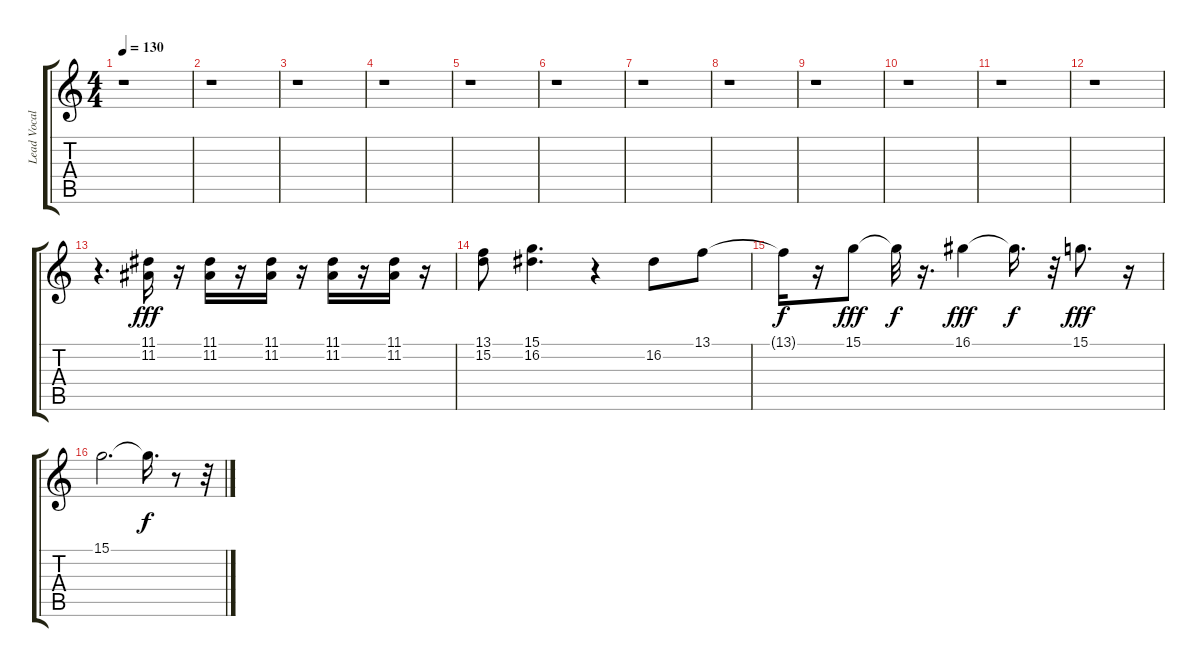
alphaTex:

\track ("Lead Vocals" "Lead Vocal") {instrument synthbrass1}
\staff {score tabs}
\tuning (E4 B3 G3 D3 A2 E2) {hide}
\ts (4 4)
\tempo 130
\clef g2
\ks c
r.1{dy f} |
r.1 |
r.1 |
r.1 |
r.1 |
r.1 |
r.1 |
r.1 |
r.1 |
r.1 |
r.1 |
r.1 |
r.4{d} (11.1 11.2).16{dy fff} r.16 (11.1 11.2).16 r.16 (11.1 11.2).16 r.16 (11.1 11.2).16 r.16 (11.1 11.2).16 r.16 |
(13.1 15.2).8 (15.1 16.2).4{d} r.4 16.2.8 13.1.8 |
13.1{t}.16{dy f} r.16 15.1.8{dy fff} 15.1{t}.32{dy f} r.16{d} 16.1.4{dy fff} 16.1{t}.16{d dy f} r.32 15.1.8{d dy fff} r.16 |
15.1.2{d} 15.1{t}.16{d dy f} r.8 r.32
